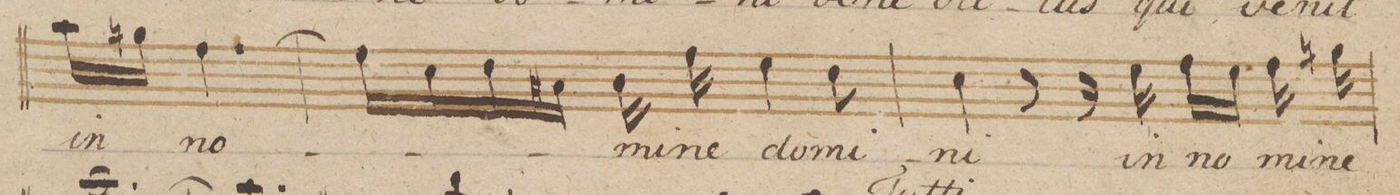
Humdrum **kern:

**kern	**text
*I"Canto	*
*clefC1	*
*k[b-e-]	*
*M6/8	*
16ff\LL	in
16een\JJ	.
[4.dd\	no-
=38	=38
16dd\LL]	.
16a\	.
16b-\	.
16f#X\JJ	.
16g\	-mi-
16dd\	-ne
4cc\	do-
8b-\	-mi-
=39	=39
4a\	-ni
8r	.
16r	.
16cc\	in
16dd\LL	no-
16cc\JJ	.
16dd\	-mi-
16een\	-ne
=40	=40
*-	*-
